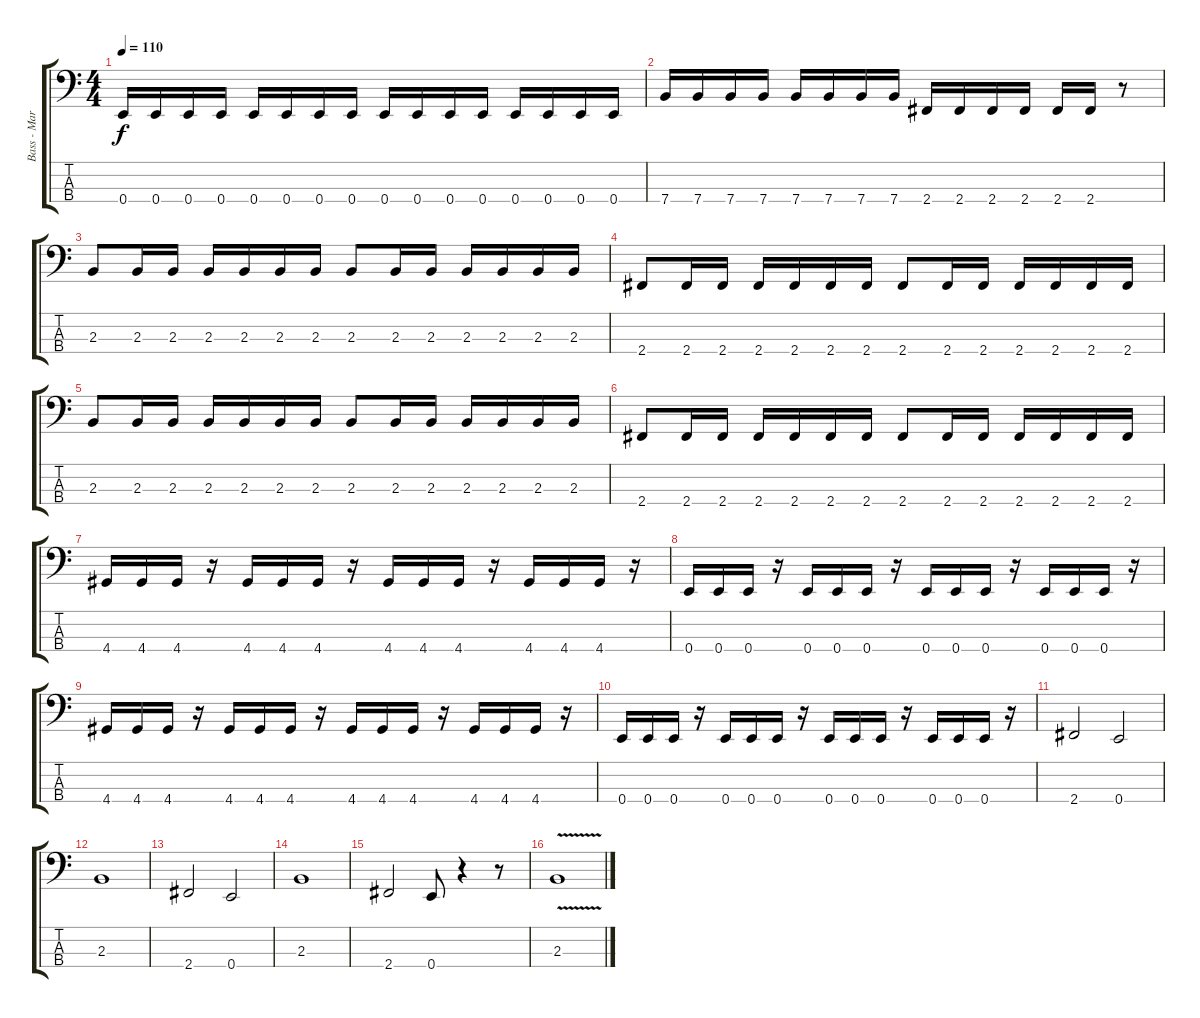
\track ("Bass - Mark Allan Hoppus" "Bass - Mar") {instrument electricbasspick}
\staff {score tabs}
\tuning (G2 D2 A1 E1) {hide}
\ts (4 4)
\tempo 110
\clef f4
\ks c
0.4.16{dy f} 0.4.16 0.4.16 0.4.16 0.4.16 0.4.16 0.4.16 0.4.16 0.4.16 0.4.16 0.4.16 0.4.16 0.4.16 0.4.16 0.4.16 0.4.16 |
7.4.16 7.4.16 7.4.16 7.4.16 7.4.16 7.4.16 7.4.16 7.4.16 2.4.16 2.4.16 2.4.16 2.4.16 2.4.16 2.4.16 r.8 |
2.3.8 2.3.16 2.3.16 2.3.16 2.3.16 2.3.16 2.3.16 2.3.8 2.3.16 2.3.16 2.3.16 2.3.16 2.3.16 2.3.16 |
2.4.8 2.4.16 2.4.16 2.4.16 2.4.16 2.4.16 2.4.16 2.4.8 2.4.16 2.4.16 2.4.16 2.4.16 2.4.16 2.4.16 |
2.3.8 2.3.16 2.3.16 2.3.16 2.3.16 2.3.16 2.3.16 2.3.8 2.3.16 2.3.16 2.3.16 2.3.16 2.3.16 2.3.16 |
2.4.8 2.4.16 2.4.16 2.4.16 2.4.16 2.4.16 2.4.16 2.4.8 2.4.16 2.4.16 2.4.16 2.4.16 2.4.16 2.4.16 |
4.4.16 4.4.16 4.4.16 r.16 4.4.16 4.4.16 4.4.16 r.16 4.4.16 4.4.16 4.4.16 r.16 4.4.16 4.4.16 4.4.16 r.16 |
0.4.16 0.4.16 0.4.16 r.16 0.4.16 0.4.16 0.4.16 r.16 0.4.16 0.4.16 0.4.16 r.16 0.4.16 0.4.16 0.4.16 r.16 |
4.4.16 4.4.16 4.4.16 r.16 4.4.16 4.4.16 4.4.16 r.16 4.4.16 4.4.16 4.4.16 r.16 4.4.16 4.4.16 4.4.16 r.16 |
0.4.16 0.4.16 0.4.16 r.16 0.4.16 0.4.16 0.4.16 r.16 0.4.16 0.4.16 0.4.16 r.16 0.4.16 0.4.16 0.4.16 r.16 |
2.4.2 0.4.2 |
2.3.1 |
2.4.2 0.4.2 |
2.3.1 |
2.4.2 0.4.8 r.4 r.8 |
2.3{v}.1
